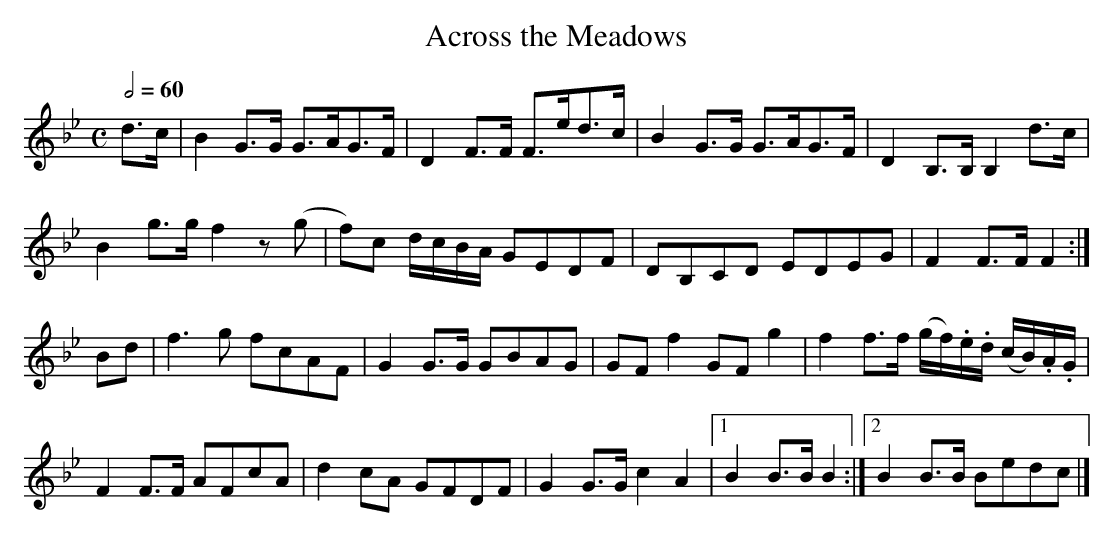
X:1
T:Across the Meadows
M:C
L:1/8
Q:1/2=60
K:Bb
d>c|B2G>G G>AG>F|D2F>F        F>ed>c|B2G>G G>AG>F|   D2B,>B, B,2          d>c        |
    B2g>g f2 z(g|f)c d/c/B/A/ GEDF  |DB,CD EDEG  |   F2F>F   F2                     :|
Bd |f3g   fcAF  |G2G>G        GBAG  |GFf2  GFg2  |   f2f>f  (g/f/).e/.d/ (c/B/).A/.G/|
    F2F>F AFcA  |d2cA         GFDF  |G2G>G c2A2  |[1 B2B>B   B2                     :|\
                                                  [2 B2B>B   Bedc                   |]
